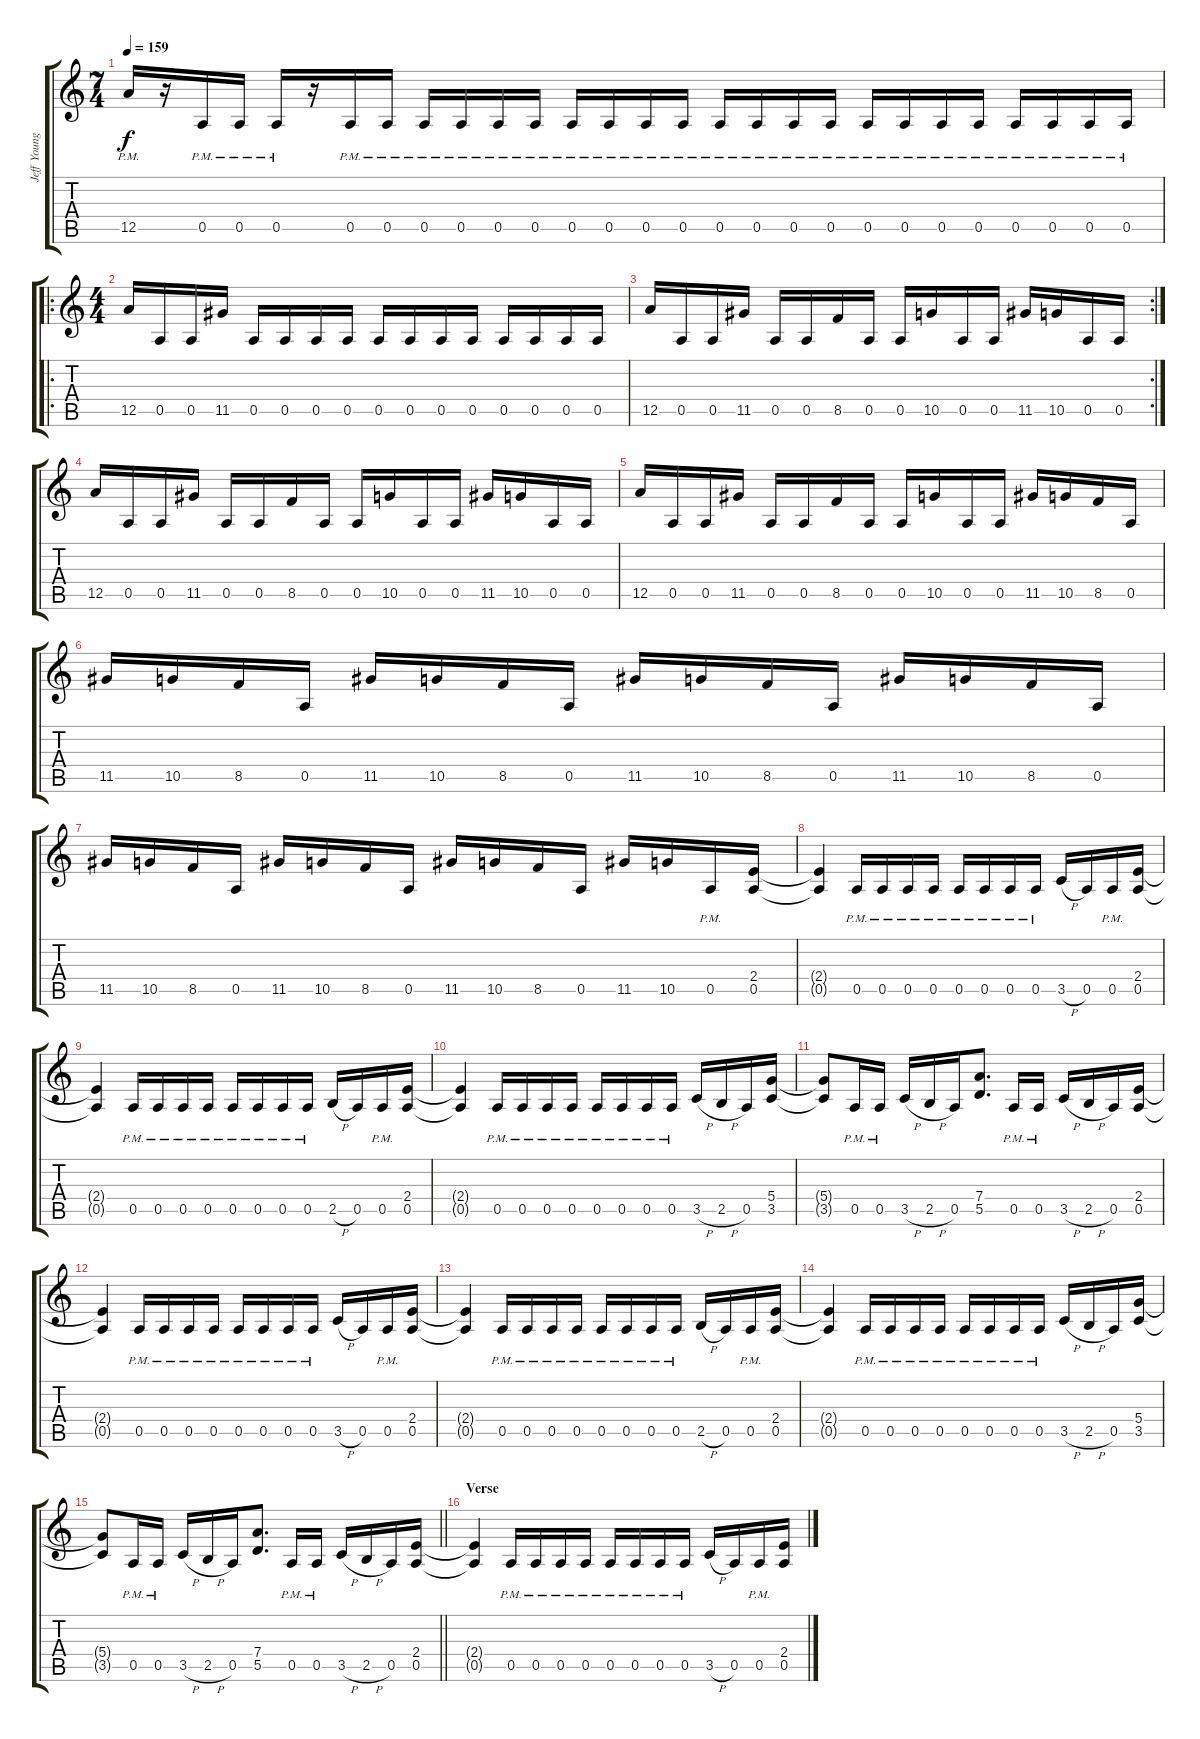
\track ("Jeff Young" "Jeff Young") {instrument distortionguitar}
\staff {score tabs}
\tuning (E4 B3 G3 D3 A2 E2) {hide}
\ts (7 4)
\tempo 159
\clef g2
\ks c
12.5{pm}.16{dy f instrument distortionguitar} r.16 0.5{pm}.16 0.5{pm}.16 0.5{pm}.16 r.16 0.5{pm}.16 0.5{pm}.16 0.5{pm}.16 0.5{pm}.16 0.5{pm}.16 0.5{pm}.16 0.5{pm}.16 0.5{pm}.16 0.5{pm}.16 0.5{pm}.16 0.5{pm}.16 0.5{pm}.16 0.5{pm}.16 0.5{pm}.16 0.5{pm}.16 0.5{pm}.16 0.5{pm}.16 0.5{pm}.16 0.5{pm}.16 0.5{pm}.16 0.5{pm}.16 0.5{pm}.16 |
\ro
\ts (4 4)
12.5.16 0.5.16 0.5.16 11.5.16 0.5.16 0.5.16 0.5.16 0.5.16 0.5.16 0.5.16 0.5.16 0.5.16 0.5.16 0.5.16 0.5.16 0.5.16 |
\rc 2
12.5.16 0.5.16 0.5.16 11.5.16 0.5.16 0.5.16 8.5.16 0.5.16 0.5.16 10.5.16 0.5.16 0.5.16 11.5.16 10.5.16 0.5.16 0.5.16 |
12.5.16 0.5.16 0.5.16 11.5.16 0.5.16 0.5.16 8.5.16 0.5.16 0.5.16 10.5.16 0.5.16 0.5.16 11.5.16 10.5.16 0.5.16 0.5.16 |
12.5.16 0.5.16 0.5.16 11.5.16 0.5.16 0.5.16 8.5.16 0.5.16 0.5.16 10.5.16 0.5.16 0.5.16 11.5.16 10.5.16 8.5.16 0.5.16 |
11.5.16 10.5.16 8.5.16 0.5.16 11.5.16 10.5.16 8.5.16 0.5.16 11.5.16 10.5.16 8.5.16 0.5.16 11.5.16 10.5.16 8.5.16 0.5.16 |
11.5.16 10.5.16 8.5.16 0.5.16 11.5.16 10.5.16 8.5.16 0.5.16 11.5.16 10.5.16 8.5.16 0.5.16 11.5.16 10.5.16 0.5{pm}.16 (2.4 0.5).16 |
(2.4{t} 0.5{t}).4 0.5{pm}.16 0.5{pm}.16 0.5{pm}.16 0.5{pm}.16 0.5{pm}.16 0.5{pm}.16 0.5{pm}.16 0.5{pm}.16 3.5{h}.16 0.5.16 0.5{pm}.16 (2.4 0.5).16 |
(2.4{t} 0.5{t}).4 0.5{pm}.16 0.5{pm}.16 0.5{pm}.16 0.5{pm}.16 0.5{pm}.16 0.5{pm}.16 0.5{pm}.16 0.5{pm}.16 2.5{h}.16 0.5.16 0.5{pm}.16 (2.4 0.5).16 |
(2.4{t} 0.5{t}).4 0.5{pm}.16 0.5{pm}.16 0.5{pm}.16 0.5{pm}.16 0.5{pm}.16 0.5{pm}.16 0.5{pm}.16 0.5{pm}.16 3.5{h}.16 2.5{h}.16 0.5.16 (5.4 3.5).16 |
(5.4{t} 3.5{t}).8 0.5{pm}.16 0.5{pm}.16 3.5{h}.16 2.5{h}.16 0.5.16 (7.4 5.5).8{d} 0.5{pm}.16 0.5{pm}.16 3.5{h}.16 2.5{h}.16 0.5.16 (2.4 0.5).16 |
(2.4{t} 0.5{t}).4 0.5{pm}.16 0.5{pm}.16 0.5{pm}.16 0.5{pm}.16 0.5{pm}.16 0.5{pm}.16 0.5{pm}.16 0.5{pm}.16 3.5{h}.16 0.5.16 0.5{pm}.16 (2.4 0.5).16 |
(2.4{t} 0.5{t}).4 0.5{pm}.16 0.5{pm}.16 0.5{pm}.16 0.5{pm}.16 0.5{pm}.16 0.5{pm}.16 0.5{pm}.16 0.5{pm}.16 2.5{h}.16 0.5.16 0.5{pm}.16 (2.4 0.5).16 |
(2.4{t} 0.5{t}).4 0.5{pm}.16 0.5{pm}.16 0.5{pm}.16 0.5{pm}.16 0.5{pm}.16 0.5{pm}.16 0.5{pm}.16 0.5{pm}.16 3.5{h}.16 2.5{h}.16 0.5.16 (5.4 3.5).16 |
\barLineRight lightlight
(5.4{t} 3.5{t}).8 0.5{pm}.16 0.5{pm}.16 3.5{h}.16 2.5{h}.16 0.5.16 (7.4 5.5).8{d} 0.5{pm}.16 0.5{pm}.16 3.5{h}.16 2.5{h}.16 0.5.16 (2.4 0.5).16 |
\section ("" "Verse")
(2.4{t} 0.5{t}).4 0.5{pm}.16 0.5{pm}.16 0.5{pm}.16 0.5{pm}.16 0.5{pm}.16 0.5{pm}.16 0.5{pm}.16 0.5{pm}.16 3.5{h}.16 0.5.16 0.5{pm}.16 (2.4 0.5).16
